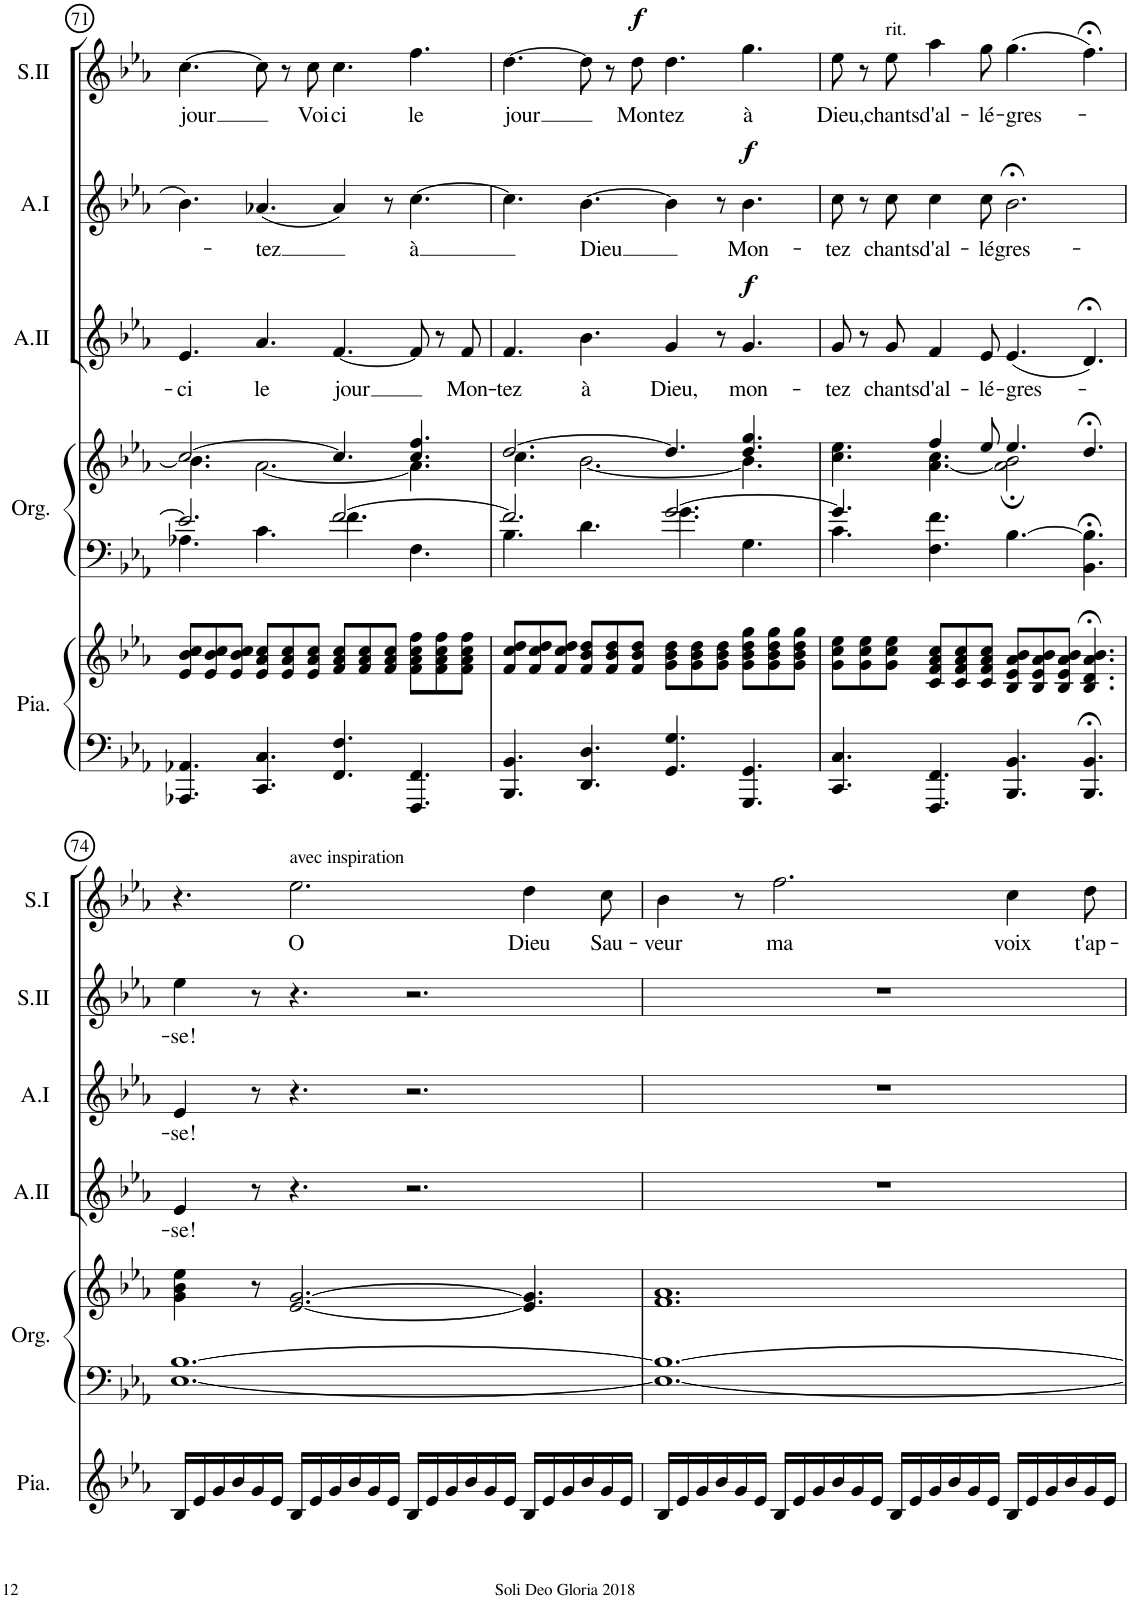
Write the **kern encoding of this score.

**kern	**kern	**kern	**kern	**kern	**text	**dynam	**kern	**text	**dynam	**kern	**text	**dynam	**kern	**text
*part6	*part6	*part5	*part5	*part4	*part4	*part4	*part3	*part3	*part3	*part2	*part2	*part2	*part1	*part1
*staff8	*staff7	*staff6	*staff5	*staff4	*staff4	*staff4	*staff3	*staff3	*staff3	*staff2	*staff2	*staff2	*staff1	*staff1
*I"Piano	*	*I"Orgue	*	*I"Alto II	*	*	*I"Alto I	*	*	*I"Soprano II	*	*	*I"Soprano I	*
*I'Pia.	*	*I'Org.	*	*I'A.II	*	*	*I'A.I	*	*	*I'S.II	*	*	*I'S.I	*
!!LO:PB:g=z
*clefF4	*clefG2	*clefF4	*clefG2	*clefG2	*	*	*clefG2	*	*	*clefG2	*	*	*clefG2	*
*k[b-e-a-]	*k[b-e-a-]	*k[b-e-a-]	*k[b-e-a-]	*k[b-e-a-]	*	*	*k[b-e-a-]	*	*	*k[b-e-a-]	*	*	*k[b-e-a-]	*
*M12/8	*M12/8	*M12/8	*M12/8	*M12/8	*	*	*M12/8	*	*	*M12/8	*	*	*M12/8	*
=71	=71	=71	=71	=71	=71	=71	=71	=71	=71	=71	=71	=71	=71	=71
*	*	*^	*^	*	*	*	*	*	*	*	*	*	*	*
!	!	!	!	!	!	!	!LO:LY:b	!	!	!	!	!	!LO:LY:b	!	!	!
4.AAA-X/ 4.AA-X/	8e-/ 8b-/ 8cc/L	2.e-/]	4.A-X\	[2.cc/	4.b-\]	4.e-/	-ci	.	4.b-\	.	.	[4.cc\	jour	.	1.r	.
.	8e-/ 8b-/ 8cc/	.	.	.	.	.	.	.	.	.	.	.	.	.	.	.
.	8e-/ 8b-/ 8cc/J	.	.	.	.	.	.	.	.	.	.	.	.	.	.	.
!	!	!	!	!	!	!	!LO:LY:b	!	!	!LO:LY:b	!	!	!	!	!	!
4.CC/ 4.C/	8e-/ 8a-/ 8cc/L	.	4.c\	.	[2.a-\	4.a-/	le	.	(4.a-X/	-tez	.	8cc\]	.	.	.	.
.	8e-/ 8a-/ 8cc/	.	.	.	.	.	.	.	.	.	.	8r	.	.	.	.
!	!	!	!	!	!	!	!	!	!	!	!	!	!LO:LY:b	!	!	!
.	8e-/ 8a-/ 8cc/J	.	.	.	.	.	.	.	.	.	.	8cc\	Voi-	.	.	.
!	!	!	!	!	!	!	!LO:LY:b	!	!	!	!	!	!LO:LY:b	!	!	!
4.FF/ 4.F/	8f/ 8a-/ 8cc/L	[2.f/	4.f\	4.cc/]	.	[4.f/	jour	.	4a-/)	.	.	4.cc\	-ci	.	.	.
.	8f/ 8a-/ 8cc/	.	.	.	.	.	.	.	.	.	.	.	.	.	.	.
.	8f/ 8a-/ 8cc/J	.	.	.	.	.	.	.	8r	.	.	.	.	.	.	.
!	!	!	!	!	!	!	!	!	!	!LO:LY:b	!	!	!LO:LY:b	!	!	!
4.FFF/ 4.FF/	8f\ 8a-\ 8cc\ 8ff\L	.	4.F\	4.cc/ 4.ff/	4.a-\]	8f/]	.	.	[4.cc\	à	.	4.ff\	le	.	.	.
.	8f\ 8a-\ 8cc\ 8ff\	.	.	.	.	8r	.	.	.	.	.	.	.	.	.	.
!	!	!	!	!	!	!	!LO:LY:b	!	!	!	!	!	!	!	!	!
.	8f\ 8a-\ 8cc\ 8ff\J	.	.	.	.	8f/	Mon-	.	.	.	.	.	.	.	.	.
=72	=72	=72	=72	=72	=72	=72	=72	=72	=72	=72	=72	=72	=72	=72	=72	=72
!	!	!	!	!	!	!	!LO:LY:b	!	!	!	!	!	!LO:LY:b	!	!	!
4.BBB-/ 4.BB-/	8f/ 8cc/ 8dd/L	2.f/]	4.B-\	[2.dd/	4.cc\	4.f/	-tez	.	4.cc\]	.	.	[4.dd\	jour	.	1.r	.
.	8f/ 8cc/ 8dd/	.	.	.	.	.	.	.	.	.	.	.	.	.	.	.
.	8f/ 8cc/ 8dd/J	.	.	.	.	.	.	.	.	.	.	.	.	.	.	.
!	!	!	!	!	!	!	!LO:LY:b	!	!	!LO:LY:b	!	!	!	!	!	!
4.DD/ 4.D/	8f/ 8b-/ 8dd/L	.	4.d\	.	[2.b-\	4.b-\	à	.	[4.b-\	Dieu	.	8dd\]	.	.	.	.
.	8f/ 8b-/ 8dd/	.	.	.	.	.	.	.	.	.	.	8r	.	.	.	.
!	!	!	!	!	!	!	!	!	!	!	!	!	!LO:LY:b	!LO:DY:a	!	!
.	8f/ 8b-/ 8dd/J	.	.	.	.	.	.	.	.	.	.	8dd\	Mon-	f	.	.
!	!	!	!	!	!	!	!LO:LY:b	!	!	!	!	!	!LO:LY:b	!	!	!
4.GG/ 4.G/	8g\ 8b-\ 8dd\L	[2.g/	4.g\	4.dd/]	.	4g/	Dieu,	.	4b-\]	.	.	4.dd\	-tez	.	.	.
.	8g\ 8b-\ 8dd\	.	.	.	.	.	.	.	.	.	.	.	.	.	.	.
.	8g\ 8b-\ 8dd\J	.	.	.	.	8r	.	.	8r	.	.	.	.	.	.	.
!	!	!	!	!	!	!	!LO:LY:b	!LO:DY:a	!	!LO:LY:b	!LO:DY:a	!	!LO:LY:b	!	!	!
4.GGG/ 4.GG/	8g\ 8b-\ 8dd\ 8gg\L	.	4.G\	4.dd/ 4.gg/	4.b-\]	4.g/	mon-	f	4.b-\	Mon-	f	4.gg\	à	.	.	.
.	8g\ 8b-\ 8dd\ 8gg\	.	.	.	.	.	.	.	.	.	.	.	.	.	.	.
.	8g\ 8b-\ 8dd\ 8gg\J	.	.	.	.	.	.	.	.	.	.	.	.	.	.	.
=73	=73	=73	=73	=73	=73	=73	=73	=73	=73	=73	=73	=73	=73	=73	=73	=73
!	!	!	!	!	!	!	!LO:LY:b	!	!	!LO:LY:b	!	!	!LO:LY:b	!	!	!
*	*	*	*	*	*	*	*	*	*	*	*	*	*	*	*^	*
4.CC/ 4.C/	8g\ 8cc\ 8ee-\L	4.g/]	4.c\	4.cc\ 4.ee-\	4.ryy	8g/	-tez	.	8cc\	-tez	.	8ee-\	Dieu,	.	1.r	4ryy	.
.	8g\ 8cc\ 8ee-\	.	.	.	.	8r	.	.	8r	.	.	8r	.	.	.	.	.
!	!	!	!	!	!	!	!	!	!	!	!	!	!	!	!	!LO:TX:a:t=rit.	!
!	!	!	!	!	!	!	!LO:LY:b	!	!	!LO:LY:b	!	!	!LO:LY:b	!	!	!	!
.	8g\ 8cc\ 8ee-\J	.	.	.	.	8g/	chants	.	8cc\	chants	.	8ee-\	chants	.	.	1ryy	.
!	!	!	!	!	!	!	!LO:LY:b	!	!	!LO:LY:b	!	!	!LO:LY:b	!	!	!	!
4.FFF/ 4.FF/	8c/ 8f/ 8a-/ 8cc/L	4.F\ 4.f\	1ryy	4ff/	[4.a-\ 4.cc\	4f/	d'al-	.	4cc\	d'al-	.	4aa-\	d'al-	.	.	.	.
.	8c/ 8f/ 8a-/ 8cc/	.	.	.	.	.	.	.	.	.	.	.	.	.	.	.	.
!	!	!	!	!	!	!	!LO:LY:b	!	!	!LO:LY:b	!	!	!LO:LY:b	!	!	!	!
.	8c/ 8f/ 8a-/ 8cc/J	.	.	8ee-/	.	8e-/	-lé-	.	8cc\	-lé-	.	8gg\	-lé-	.	.	.	.
!	!	!	!	!	!	!	!LO:LY:b	!	!	!LO:LY:b	!	!	!LO:LY:b	!	!	!	!
4.BBB-/ 4.BB-/	8B-/ 8e-/ 8a-/ 8b-/L	[4.B-\	.	4.ee-/	2a-\]; 2b-\;	(4.e-/	-gres-	.	2.b-;<\	-gres-	.	(4.gg\	-gres-	.	.	.	.
.	8B-/ 8e-/ 8a-/ 8b-/	.	.	.	.	.	.	.	.	.	.	.	.	.	.	.	.
.	8B-/ 8e-/ 8a-/ 8b-/J	.	.	.	.	.	.	.	.	.	.	.	.	.	.	.	.
4.BBB-/;< 4.BB-/;<	4.B-/;< 4.d/;< 4.a-/;< 4.b-/;<	4.BB-\;< 4.B-\];<	.	4.dd;</	.	4.d;</)	.	.	.	.	.	4.ff;<\)	.	.	.	.	.
.	.	.	.	.	4ryy	.	.	.	.	.	.	.	.	.	.	4ryy	.
.	.	.	8ryy	.	.	.	.	.	.	.	.	.	.	.	.	.	.
*	*	*	*	*v	*v	*	*	*	*	*	*	*	*	*	*	*	*
!!LO:LB:g=z
=74	=74	=74	=74	=74	=74	=74	=74	=74	=74	=74	=74	=74	=74	=74	=74	=74
!	!	!	!	!	!	!LO:LY:b	!	!	!LO:LY:b	!	!	!LO:LY:b	!	!	!	!
*	*	*v	*v	*	*	*	*	*	*	*	*	*	*	*v	*v	*
1.r	16B-/LL	[1.E- [1.B-	4g\ 4b-\ 4ee-\	4e-/	-se!	.	4e-/	-se!	.	4ee-\	-se!	.	4.r	.
.	16e-/	.	.	.	.	.	.	.	.	.	.	.	.	.
.	16g/	.	.	.	.	.	.	.	.	.	.	.	.	.
.	16b-/	.	.	.	.	.	.	.	.	.	.	.	.	.
.	16g/	.	8r	8r	.	.	8r	.	.	8r	.	.	.	.
.	16e-/JJ	.	.	.	.	.	.	.	.	.	.	.	.	.
!	!	!	!	!	!	!	!	!	!	!	!	!	!LO:TX:a:t=avec inspiration	!
!	!	!	!	!	!	!	!	!	!	!	!	!	!	!LO:LY:b
.	16B-/LL	.	[2.e-/ [2.g/	4.r	.	.	4.r	.	.	4.r	.	.	2.ee-\	O
.	16e-/	.	.	.	.	.	.	.	.	.	.	.	.	.
.	16g/	.	.	.	.	.	.	.	.	.	.	.	.	.
.	16b-/	.	.	.	.	.	.	.	.	.	.	.	.	.
.	16g/	.	.	.	.	.	.	.	.	.	.	.	.	.
.	16e-/JJ	.	.	.	.	.	.	.	.	.	.	.	.	.
.	16B-/LL	.	.	2.r	.	.	2.r	.	.	2.r	.	.	.	.
.	16e-/	.	.	.	.	.	.	.	.	.	.	.	.	.
.	16g/	.	.	.	.	.	.	.	.	.	.	.	.	.
.	16b-/	.	.	.	.	.	.	.	.	.	.	.	.	.
.	16g/	.	.	.	.	.	.	.	.	.	.	.	.	.
.	16e-/JJ	.	.	.	.	.	.	.	.	.	.	.	.	.
!	!	!	!	!	!	!	!	!	!	!	!	!	!	!LO:LY:b
.	16B-/LL	.	4.e-/] 4.g/]	.	.	.	.	.	.	.	.	.	4dd\	Dieu
.	16e-/	.	.	.	.	.	.	.	.	.	.	.	.	.
.	16g/	.	.	.	.	.	.	.	.	.	.	.	.	.
.	16b-/	.	.	.	.	.	.	.	.	.	.	.	.	.
!	!	!	!	!	!	!	!	!	!	!	!	!	!	!LO:LY:b
.	16g/	.	.	.	.	.	.	.	.	.	.	.	8cc\	Sau-
.	16e-/JJ	.	.	.	.	.	.	.	.	.	.	.	.	.
=75	=75	=75	=75	=75	=75	=75	=75	=75	=75	=75	=75	=75	=75	=75
!	!	!	!	!	!	!	!	!	!	!	!	!	!	!LO:LY:b
1.r	16B-/LL	1.E-_ 1.B-_	1.f 1.a-	1.r	.	.	1.r	.	.	1.r	.	.	4b-\	-veur
.	16e-/	.	.	.	.	.	.	.	.	.	.	.	.	.
.	16g/	.	.	.	.	.	.	.	.	.	.	.	.	.
.	16b-/	.	.	.	.	.	.	.	.	.	.	.	.	.
.	16g/	.	.	.	.	.	.	.	.	.	.	.	8r	.
.	16e-/JJ	.	.	.	.	.	.	.	.	.	.	.	.	.
!	!	!	!	!	!	!	!	!	!	!	!	!	!	!LO:LY:b
.	16B-/LL	.	.	.	.	.	.	.	.	.	.	.	2.ff\	ma
.	16e-/	.	.	.	.	.	.	.	.	.	.	.	.	.
.	16g/	.	.	.	.	.	.	.	.	.	.	.	.	.
.	16b-/	.	.	.	.	.	.	.	.	.	.	.	.	.
.	16g/	.	.	.	.	.	.	.	.	.	.	.	.	.
.	16e-/JJ	.	.	.	.	.	.	.	.	.	.	.	.	.
.	16B-/LL	.	.	.	.	.	.	.	.	.	.	.	.	.
.	16e-/	.	.	.	.	.	.	.	.	.	.	.	.	.
.	16g/	.	.	.	.	.	.	.	.	.	.	.	.	.
.	16b-/	.	.	.	.	.	.	.	.	.	.	.	.	.
.	16g/	.	.	.	.	.	.	.	.	.	.	.	.	.
.	16e-/JJ	.	.	.	.	.	.	.	.	.	.	.	.	.
!	!	!	!	!	!	!	!	!	!	!	!	!	!	!LO:LY:b
.	16B-/LL	.	.	.	.	.	.	.	.	.	.	.	4cc\	voix
.	16e-/	.	.	.	.	.	.	.	.	.	.	.	.	.
.	16g/	.	.	.	.	.	.	.	.	.	.	.	.	.
.	16b-/	.	.	.	.	.	.	.	.	.	.	.	.	.
!	!	!	!	!	!	!	!	!	!	!	!	!	!	!LO:LY:b
.	16g/	.	.	.	.	.	.	.	.	.	.	.	8dd\	t'ap-
.	16e-/JJ	.	.	.	.	.	.	.	.	.	.	.	.	.
=	=	=	=	=	=	=	=	=	=	=	=	=	=	=
*-	*-	*-	*-	*-	*-	*-	*-	*-	*-	*-	*-	*-	*-	*-
